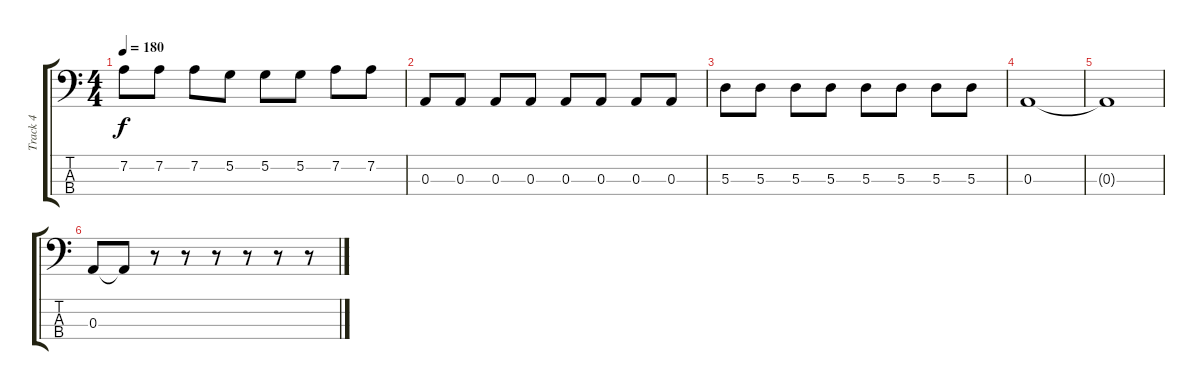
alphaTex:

\track ("Track 4" "Track 4") {instrument electricbassfinger}
\staff {score tabs}
\tuning (G2 D2 A1 E1) {hide}
\ts (4 4)
\tempo 180
\clef f4
\ks c
7.2.8{dy f} 7.2.8 7.2.8 5.2.8 5.2.8 5.2.8 7.2.8 7.2.8 |
0.3.8 0.3.8 0.3.8 0.3.8 0.3.8 0.3.8 0.3.8 0.3.8 |
5.3.8 5.3.8 5.3.8 5.3.8 5.3.8 5.3.8 5.3.8 5.3.8 |
0.3.1 |
0.3{t}.1 |
0.3.8 0.3{t}.8 r.8 r.8 r.8 r.8 r.8 r.8
